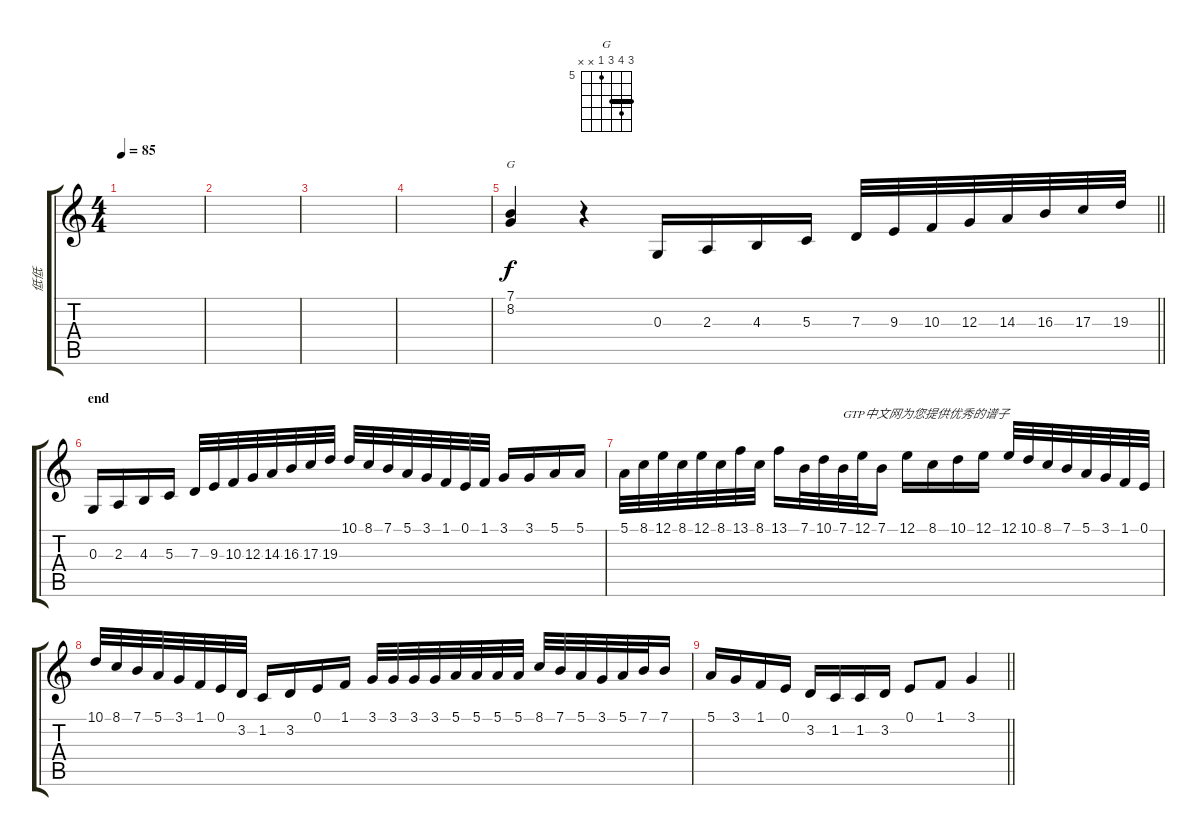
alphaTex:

\track ("低低" "低低") {instrument clarinet}
\staff {score tabs}
\tuning (E4 B3 G3 D3 A2 E2) {hide}
\chord ("G" 7 8 7 5 x x) {firstfret 5 barre 7}
\ts (4 4)
\tempo 85
\clef g2
\ks c
|
|
|
|
\barLineRight lightlight
(7.1 8.2).4{ch "G"} r.4 0.3.16 2.3.16 4.3.16 5.3.16 7.3.32 9.3.32 10.3.32 12.3.32 14.3.32 16.3.32 17.3.32 19.3.32 |
\section ("" "end")
0.3.16 2.3.16 4.3.16 5.3.16 7.3.32 9.3.32 10.3.32 12.3.32 14.3.32 16.3.32 17.3.32 19.3.32 10.1.32 8.1.32 7.1.32 5.1.32 3.1.32 1.1.32 0.1.32 1.1.32 3.1.16 3.1.16 5.1.16 5.1.16 |
5.1.32 8.1.32 12.1.32 8.1.32 12.1.32 8.1.32 13.1.32 8.1.32 13.1.16 7.1.32 10.1.32 7.1.32{txt "GTP中文网为您提供优秀的谱子"} 12.1.32 7.1.16 12.1.16 8.1.16 10.1.16 12.1.16 12.1.32 10.1.32 8.1.32 7.1.32 5.1.32 3.1.32 1.1.32 0.1.32 |
10.1.32 8.1.32 7.1.32 5.1.32 3.1.32 1.1.32 0.1.32 3.2.32 1.2.16 3.2.16 0.1.16 1.1.16 3.1.32 3.1.32 3.1.32 3.1.32 5.1.32 5.1.32 5.1.32 5.1.32 8.1.32 7.1.32 5.1.32 3.1.32 5.1.32 7.1.32 7.1.16 |
\barLineRight lightlight
5.1.16 3.1.16 1.1.16 0.1.16 3.2.16 1.2.16 1.2.16 3.2.16 0.1.8 1.1.8 3.1.4
